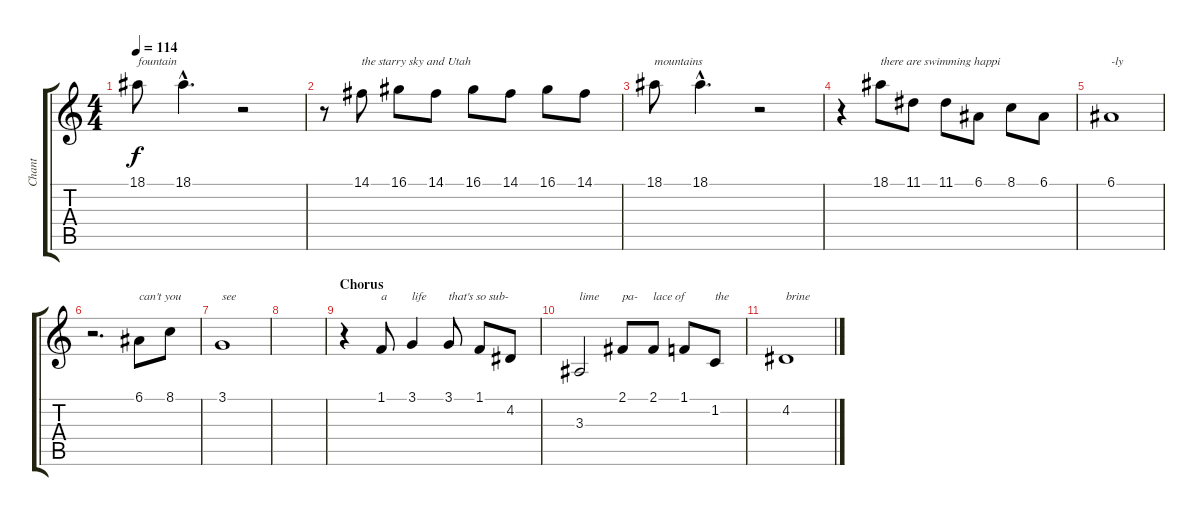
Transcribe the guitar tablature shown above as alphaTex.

\track ("Chant" "Chant") {instrument choiraahs}
\staff {score tabs}
\tuning (E4 B3 G3 D3 A2 E2) {hide}
\ts (4 4)
\tempo 114
\clef g2
\ks c
18.1.8{txt "fountain" dy f} 18.1{hac}.4{d} r.2 |
r.8 14.1.8{txt "the starry sky and Utah "} 16.1.8 14.1.8 16.1.8 14.1.8 16.1.8 14.1.8 |
18.1.8{txt "mountains"} 18.1{hac}.4{d} r.2 |
r.4 18.1.8{txt "there are swimming happi"} 11.1.8 11.1.8 6.1.8 8.1.8 6.1.8 |
6.1.1{txt "-ly"} |
r.2{d} 6.1.8{txt "can't you"} 8.1.8 |
3.1.1{txt "see"} |
|
\section ("" "Chorus")
r.4 1.1.8{txt "a"} 3.1.4{txt "life"} 3.1.8{txt "that's so sub-"} 1.1.8 4.2.8 |
3.3.2{txt "lime"} 2.1.8{txt "pa-"} 2.1.8{txt "lace of"} 1.1.8 1.2.8{txt "the"} |
4.2.1{txt "brine"}
